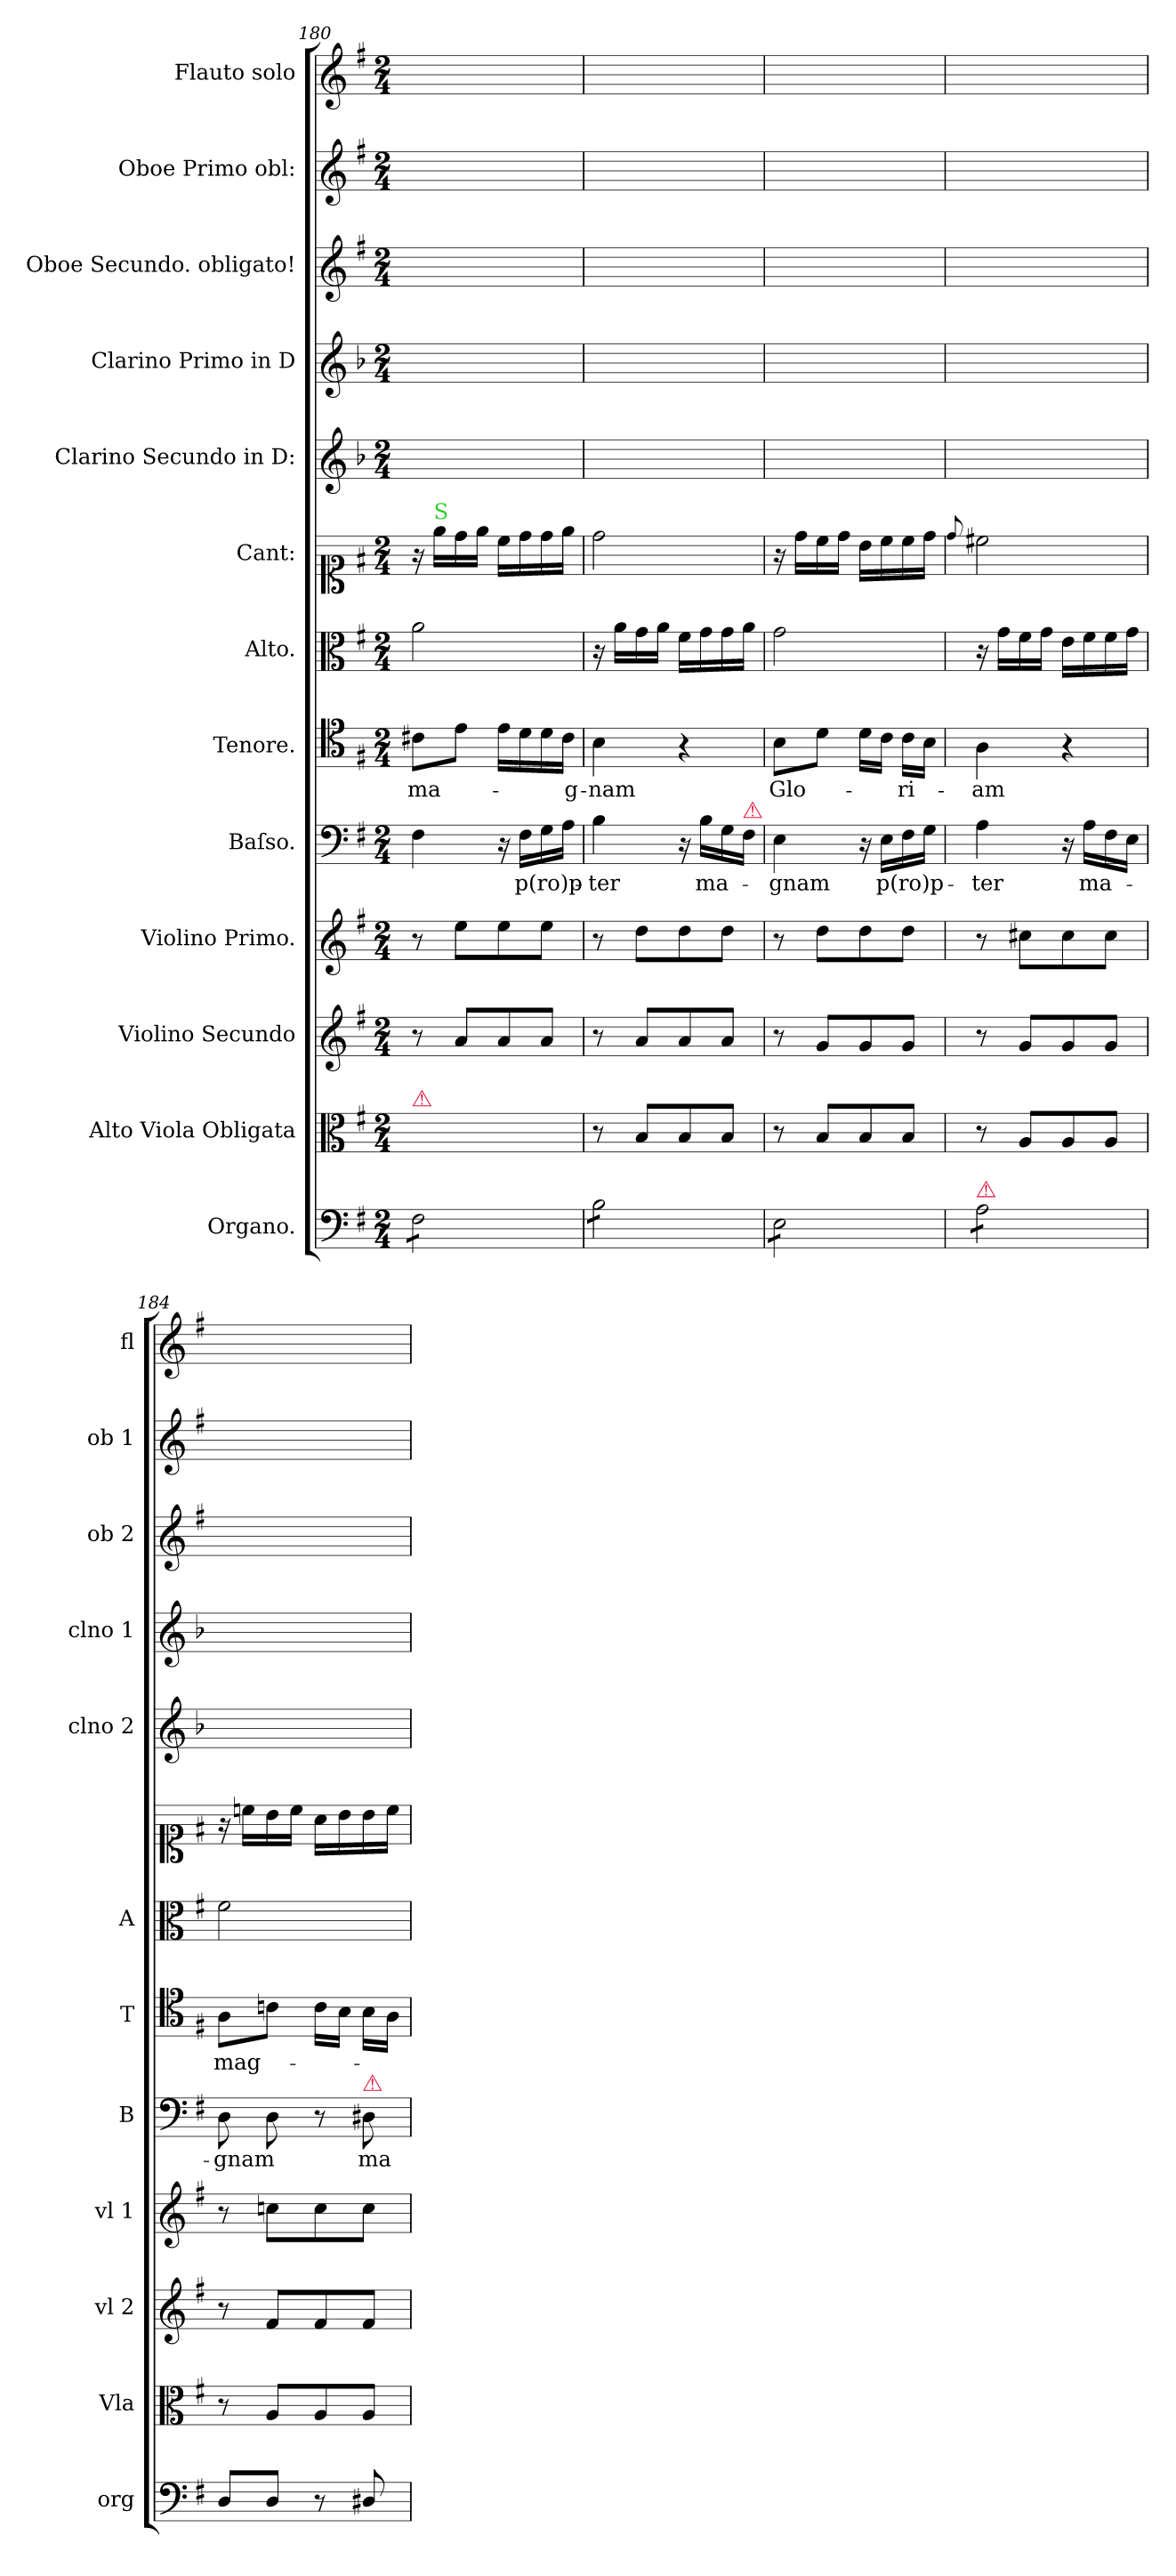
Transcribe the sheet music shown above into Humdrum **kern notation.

**kern	**kern	**kern	**kern	**kern	**text	**kern	**text	**kern	**kern	**kern	**kern	**kern	**kern	**kern
*part13	*part12	*part11	*part10	*part9	*part9	*part8	*part8	*part7	*part6	*part5	*part4	*part3	*part2	*part1
*staff13	*staff12	*staff11	*staff10	*staff9	*staff9	*staff8	*staff8	*staff7	*staff6	*staff5	*staff4	*staff3	*staff2	*staff1
*I"Organo.	*I"Alto Viola Obligata	*I"Violino Secundo	*I"Violino Primo.	*I"Baſso.	*	*I"Tenore.	*	*I"Alto.	*I"Cant:	*I"Clarino Secundo in D:	*I"Clarino Primo in D	*I"Oboe Secundo. obligato!	*I"Oboe Primo obl:	*I"Flauto solo
*I'org	*I'Vla	*I'vl 2	*I'vl 1	*I'B	*	*I'T	*	*I'A	*	*I'clno 2	*I'clno 1	*I'ob 2	*I'ob 1	*I'fl
*clefF4	*clefC3	*clefG2	*clefG2	*clefF4	*	*clefC4	*	*clefC3	*clefC1	*clefG2	*clefG2	*clefG2	*clefG2	*clefG2
*	*	*	*	*	*	*	*	*	*	*ITrd-1c-2	*ITrd-1c-2	*	*	*
*k[f#]	*k[f#]	*k[f#]	*k[f#]	*k[f#]	*	*k[f#]	*	*k[f#]	*k[f#]	*k[f#]	*k[f#]	*k[f#]	*k[f#]	*k[f#]
*G:	*G:	*G:	*G:	*G:	*	*G:	*	*G:	*G:	*G:	*G:	*G:	*G:	*G:
*M2/4	*M2/4	*M2/4	*M2/4	*M2/4	*	*M2/4	*	*M2/4	*M2/4	*M2/4	*M2/4	*M2/4	*M2/4	*M2/4
=180	=180	=180	=180	=180	=180	=180	=180	=180	=180	=180	=180	=180	=180	=180
!	!LO:TX:a:color=crimson:t=⚠	!	!	!	!	!	!	!	!	!	!	!	!	!
*tremolo	*	*	*	*	*	*	*	*	*	*	*	*	*	*
8F#\L	2ryy	8r	8r	4F#\	.	8c#X\L	ma-	2a\	16r	2ryy	2ryy	2ryy	2ryy	2ryy
!	!	!	!	!	!	!	!	!	!LO:TX:a:color=limegreen:t=S	!	!	!	!	!
.	.	.	.	.	.	.	.	.	16ee\LL	.	.	.	.	.
8F#\	.	8a/L	8ee\L	.	.	8e\J	.	.	16dd\	.	.	.	.	.
.	.	.	.	.	.	.	.	.	16ee\JJ	.	.	.	.	.
8F#\	.	8a/	8ee\	16r	.	16e\LL	.	.	16cc\LL	.	.	.	.	.
.	.	.	.	16F#\LL	p(ro)p-	16d\	.	.	16dd\	.	.	.	.	.
8F#\J	.	8a/J	8ee\J	16G\	.	16d\	.	.	16dd\	.	.	.	.	.
.	.	.	.	16A\JJ	.	16c#\JJ	-g-	.	16ee\JJ	.	.	.	.	.
=181	=181	=181	=181	=181	=181	=181	=181	=181	=181	=181	=181	=181	=181	=181
8B\L	8r	8r	8r	4B\	-ter	4B\	-nam	16r	2dd\	2ryy	2ryy	2ryy	2ryy	2ryy
.	.	.	.	.	.	.	.	16a\LL	.	.	.	.	.	.
8B\	8B/L	8a/L	8dd\L	.	.	.	.	16g\	.	.	.	.	.	.
.	.	.	.	.	.	.	.	16a\JJ	.	.	.	.	.	.
8B\	8B/	8a/	8dd\	16r	.	4r	.	16f#\LL	.	.	.	.	.	.
.	.	.	.	16B\LL	ma-	.	.	16g\	.	.	.	.	.	.
8B\J	8B/J	8a/J	8dd\J	16G\	.	.	.	16g\	.	.	.	.	.	.
!	!	!	!	!LO:TX:a:color=crimson:t=⚠	!	!	!	!	!	!	!	!	!	!
.	.	.	.	16F#\JJ	.	.	.	16a\JJ	.	.	.	.	.	.
=182	=182	=182	=182	=182	=182	=182	=182	=182	=182	=182	=182	=182	=182	=182
8E\L	8r	8r	8r	4E\	-gnam	8B\L	Glo-	2g\	16r	2ryy	2ryy	2ryy	2ryy	2ryy
.	.	.	.	.	.	.	.	.	16dd\LL	.	.	.	.	.
8E\	8B/L	8g/L	8dd\L	.	.	8d\J	.	.	16cc\	.	.	.	.	.
.	.	.	.	.	.	.	.	.	16dd\JJ	.	.	.	.	.
8E\	8B/	8g/	8dd\	16r	.	16d\LL	.	.	16b\LL	.	.	.	.	.
.	.	.	.	16E\LL	p(ro)p-	16c\JJ	.	.	16cc\	.	.	.	.	.
8E\J	8B/J	8g/J	8dd\J	16F#\	.	16c\LL	-ri-	.	16cc\	.	.	.	.	.
.	.	.	.	16G\JJ	.	16B\JJ	.	.	16dd\JJ	.	.	.	.	.
=183	=183	=183	=183	=183	=183	=183	=183	=183	=183	=183	=183	=183	=183	=183
.	.	.	.	.	.	.	.	.	8qqdd/	.	.	.	.	.
!LO:TX:a:color=crimson:t=⚠	!	!	!	!	!	!	!	!	!	!	!	!	!	!
8A\L	8r	8r	8r	4A\	-ter	4A\	-am	16r	2cc#X\	2ryy	2ryy	2ryy	2ryy	2ryy
.	.	.	.	.	.	.	.	16g\LL	.	.	.	.	.	.
8A\	8A/L	8g/L	8cc#X\L	.	.	.	.	16f#\	.	.	.	.	.	.
.	.	.	.	.	.	.	.	16g\JJ	.	.	.	.	.	.
8A\	8A/	8g/	8cc#\	16r	.	4r	.	16e\LL	.	.	.	.	.	.
.	.	.	.	16A\LL	ma-	.	.	16f#\	.	.	.	.	.	.
8A\J	8A/J	8g/J	8cc#\J	16F#\	.	.	.	16f#\	.	.	.	.	.	.
*Xtremolo	*	*	*	*	*	*	*	*	*	*	*	*	*	*
.	.	.	.	16E\JJ	.	.	.	16g\JJ	.	.	.	.	.	.
=184	=184	=184	=184	=184	=184	=184	=184	=184	=184	=184	=184	=184	=184	=184
8D/L	8r	8r	8r	8D\	-gnam	8A\L	mag-	2f#\	16r	2ryy	2ryy	2ryy	2ryy	2ryy
.	.	.	.	.	.	.	.	.	16ccn\LL	.	.	.	.	.
8D/J	8A/L	8f#/L	8ccn\L	8D\	.	8cn\J	.	.	16b\	.	.	.	.	.
.	.	.	.	.	.	.	.	.	16cc\JJ	.	.	.	.	.
8r	8A/	8f#/	8cc\	8r	.	16c\LL	.	.	16a\LL	.	.	.	.	.
.	.	.	.	.	.	16B\JJ	.	.	16b\	.	.	.	.	.
!	!	!	!	!LO:TX:a:color=crimson:t=⚠	!	!	!	!	!	!	!	!	!	!
8D#X/	8A/J	8f#/J	8cc\J	8D#X\	ma-	16B\LL	.	.	16b\	.	.	.	.	.
.	.	.	.	.	.	16A\JJ	.	.	16cc\JJ	.	.	.	.	.
=	=	=	=	=	=	=	=	=	=	=	=	=	=	=
*-	*-	*-	*-	*-	*-	*-	*-	*-	*-	*-	*-	*-	*-	*-
